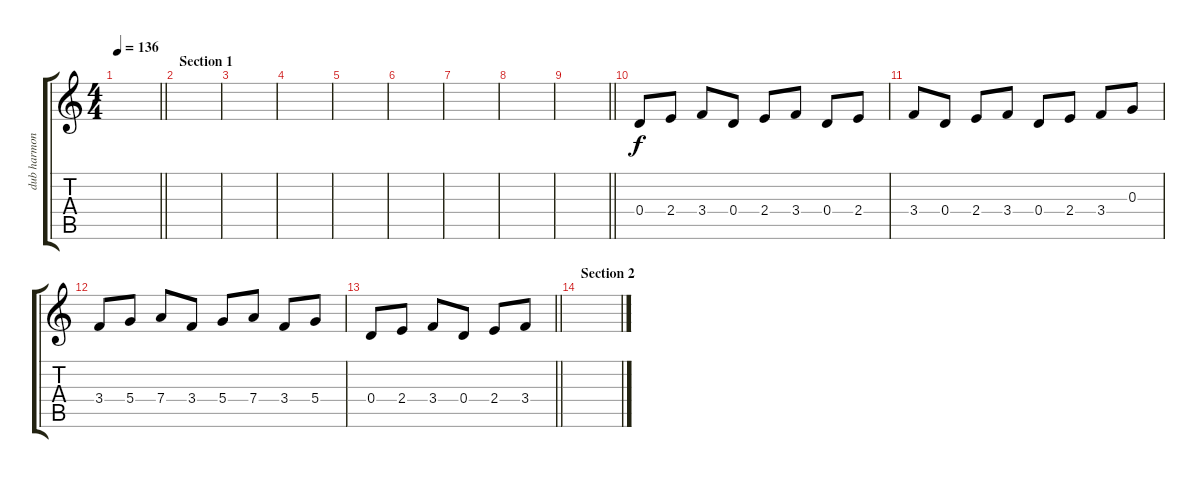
\track ("dub harmony" "dub harmon") {instrument distortionguitar}
\staff {score tabs}
\tuning (E4 B3 G3 D3 A2 D2) {hide}
\ts (4 4)
\tempo 136
\clef g2
\barLineRight lightlight
\ks c
|
\section ("" "Section 1")
|
|
|
|
|
|
|
\barLineRight lightlight
|
0.4.8 2.4.8 3.4.8 0.4.8 2.4.8 3.4.8 0.4.8 2.4.8 |
3.4.8 0.4.8 2.4.8 3.4.8 0.4.8 2.4.8 3.4.8 0.3.8 |
3.4.8 5.4.8 7.4.8 3.4.8 5.4.8 7.4.8 3.4.8 5.4.8 |
\barLineRight lightlight
0.4.8 2.4.8 3.4.8 0.4.8 2.4.8 3.4.8 |
\section ("" "Section 2")
